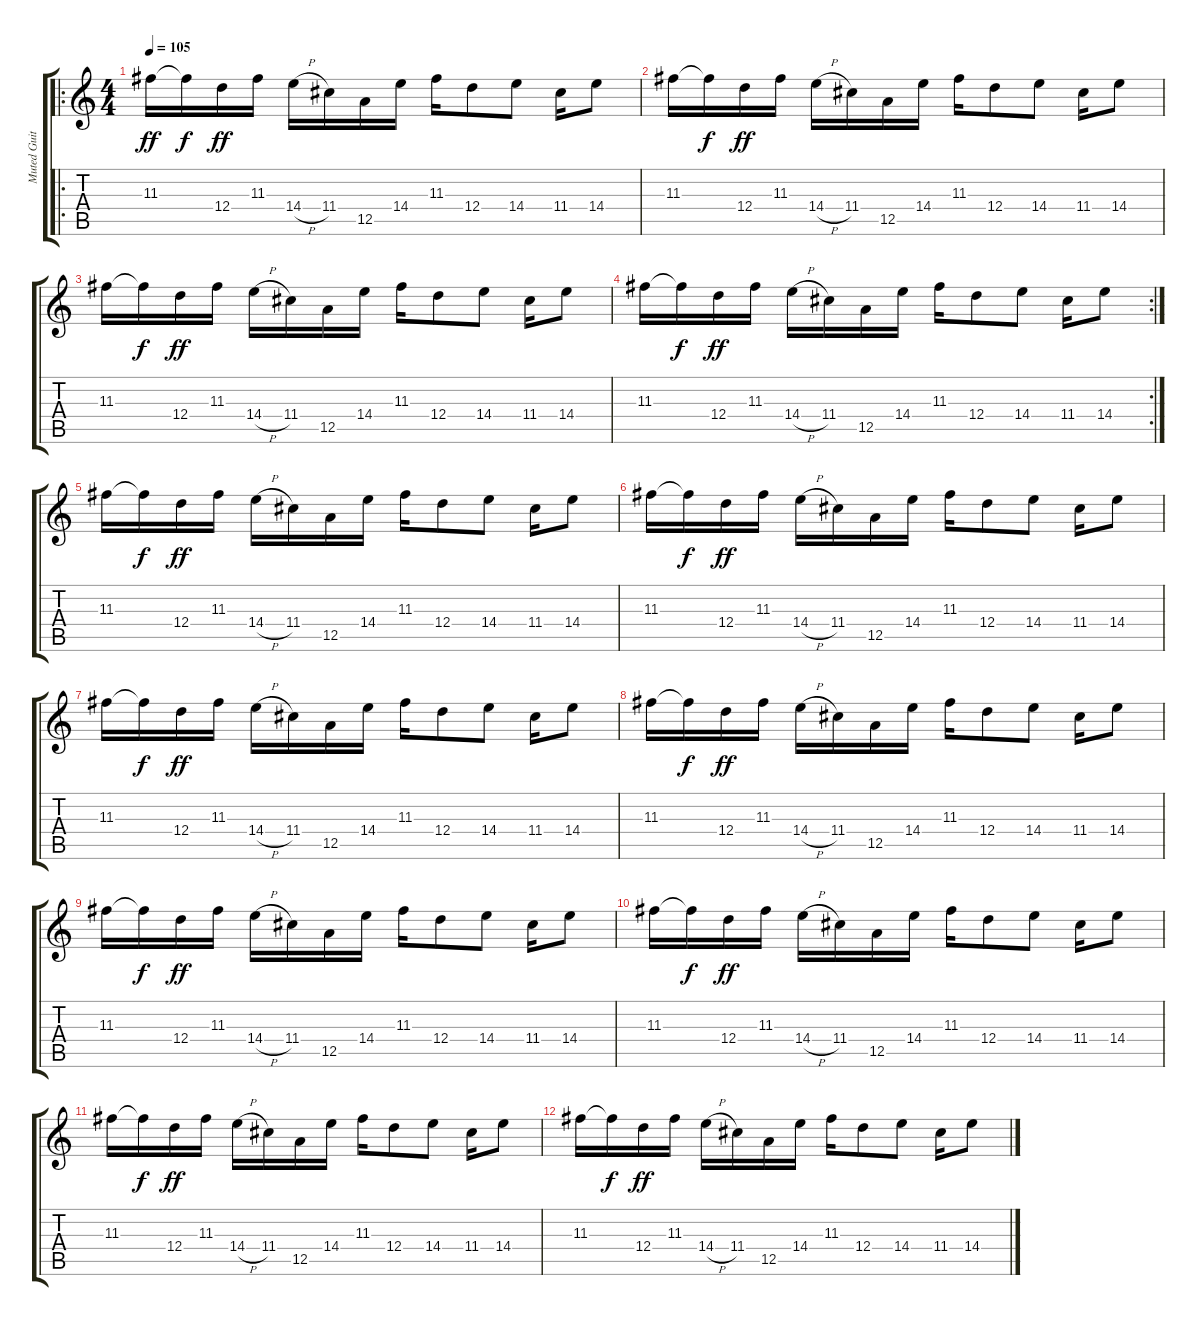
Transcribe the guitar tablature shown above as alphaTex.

\track ("Muted Guitar" "Muted Guit") {instrument electricguitarmuted}
\staff {score tabs}
\tuning (E4 B3 G3 D3 A2 E2) {hide}
\ro
\ts (4 4)
\tempo 105
\clef g2
\ks c
11.3.16{dy ff} 11.3{t}.16{dy f} 12.4.16{dy ff} 11.3.16 14.4{h}.16 11.4.16 12.5.16 14.4.16 11.3.16 12.4.8 14.4.8 11.4.16 14.4.8 |
11.3.16 11.3{t}.16{dy f} 12.4.16{dy ff} 11.3.16 14.4{h}.16 11.4.16 12.5.16 14.4.16 11.3.16 12.4.8 14.4.8 11.4.16 14.4.8 |
11.3.16 11.3{t}.16{dy f} 12.4.16{dy ff} 11.3.16 14.4{h}.16 11.4.16 12.5.16 14.4.16 11.3.16 12.4.8 14.4.8 11.4.16 14.4.8 |
\rc 2
11.3.16 11.3{t}.16{dy f} 12.4.16{dy ff} 11.3.16 14.4{h}.16 11.4.16 12.5.16 14.4.16 11.3.16 12.4.8 14.4.8 11.4.16 14.4.8 |
11.3.16 11.3{t}.16{dy f} 12.4.16{dy ff} 11.3.16 14.4{h}.16 11.4.16 12.5.16 14.4.16 11.3.16 12.4.8 14.4.8 11.4.16 14.4.8 |
11.3.16 11.3{t}.16{dy f} 12.4.16{dy ff} 11.3.16 14.4{h}.16 11.4.16 12.5.16 14.4.16 11.3.16 12.4.8 14.4.8 11.4.16 14.4.8 |
11.3.16 11.3{t}.16{dy f} 12.4.16{dy ff} 11.3.16 14.4{h}.16 11.4.16 12.5.16 14.4.16 11.3.16 12.4.8 14.4.8 11.4.16 14.4.8 |
11.3.16 11.3{t}.16{dy f} 12.4.16{dy ff} 11.3.16 14.4{h}.16 11.4.16 12.5.16 14.4.16 11.3.16 12.4.8 14.4.8 11.4.16 14.4.8 |
11.3.16 11.3{t}.16{dy f} 12.4.16{dy ff} 11.3.16 14.4{h}.16 11.4.16 12.5.16 14.4.16 11.3.16 12.4.8 14.4.8 11.4.16 14.4.8 |
11.3.16 11.3{t}.16{dy f} 12.4.16{dy ff} 11.3.16 14.4{h}.16 11.4.16 12.5.16 14.4.16 11.3.16 12.4.8 14.4.8 11.4.16 14.4.8 |
11.3.16 11.3{t}.16{dy f} 12.4.16{dy ff} 11.3.16 14.4{h}.16 11.4.16 12.5.16 14.4.16 11.3.16 12.4.8 14.4.8 11.4.16 14.4.8 |
11.3.16 11.3{t}.16{dy f} 12.4.16{dy ff} 11.3.16 14.4{h}.16 11.4.16 12.5.16 14.4.16 11.3.16 12.4.8 14.4.8 11.4.16 14.4.8
